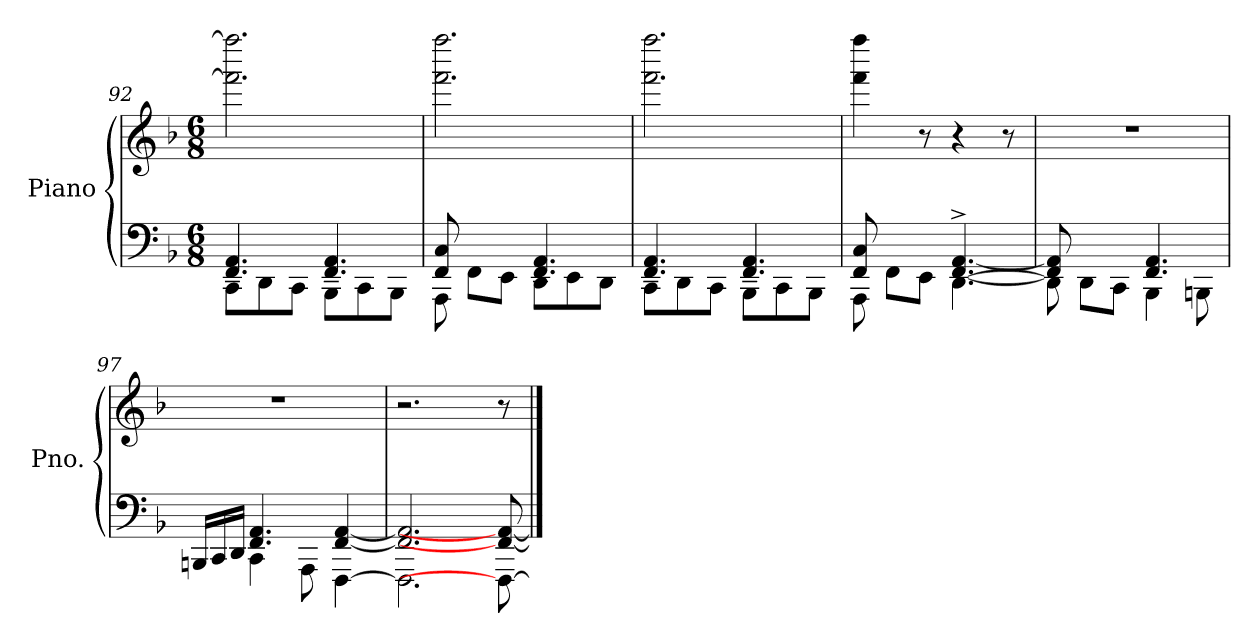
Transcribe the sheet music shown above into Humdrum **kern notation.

**kern	**kern
*part1	*part1
*staff2	*staff1
*I"Piano	*
*I'Pno.	*
*clefF4	*clefG2
*k[b-]	*k[b-]
*M6/8	*M6/8
=92	=92
*^	*
8CC\L	4.FF/~ 4.AA/~	2.fff\] 2.ffff\]
8DD\	.	.
8CC\J	.	.
8BBB-\L	4.FF/~ 4.AA/~	.
8CC\	.	.
8BBB-\J	.	.
=93	=93	=93
8AAA\	8FF/ 8C/	2.fff\ 2.ffff\
8FF\L	4ryy	.
8EE\J	.	.
8DD\L	4.FF/~ 4.AA/~	.
8EE\	.	.
8DD\J	.	.
!!LO:LB:g=z
=94	=94	=94
8CC\L	4.FF/~ 4.AA/~	2.fff\ 2.ffff\
8DD\	.	.
8CC\J	.	.
8BBB-\L	4.FF/~ 4.AA/~	.
8CC\	.	.
8BBB-\J	.	.
=95	=95	=95
8AAA\	8FF/ 8C/	4fff\ 4ffff\
8FF\L	4ryy	.
8EE\J	.	8r
[4.DD^\	[4.FF/ [4.AA/	4r
.	.	8r
=96	=96	=96
8DD\]	8FF/] 8AA/]	2.r
8DD\L	4ryy	.
8CC\J	.	.
4BBB-\	4.FF/ 4.AA/	.
8BBBn\	.	.
=97	=97	=97
*Xtuplet	*	*
24BBBn/LL	8ryy	2.r
24CC/	.	.
24DD/JJ	.	.
4CC\	4.FF/ 4.AA/	.
8AAA\	.	.
[4FFF:\	[4FF/ [4AA/	.
=98	=98	=98
2.FFF\]	2.FF/] 2.AA/]	2.r
8FFF\_	8FF/_ 8AA/_	8r
*v	*v	*
==	==
*-	*-
